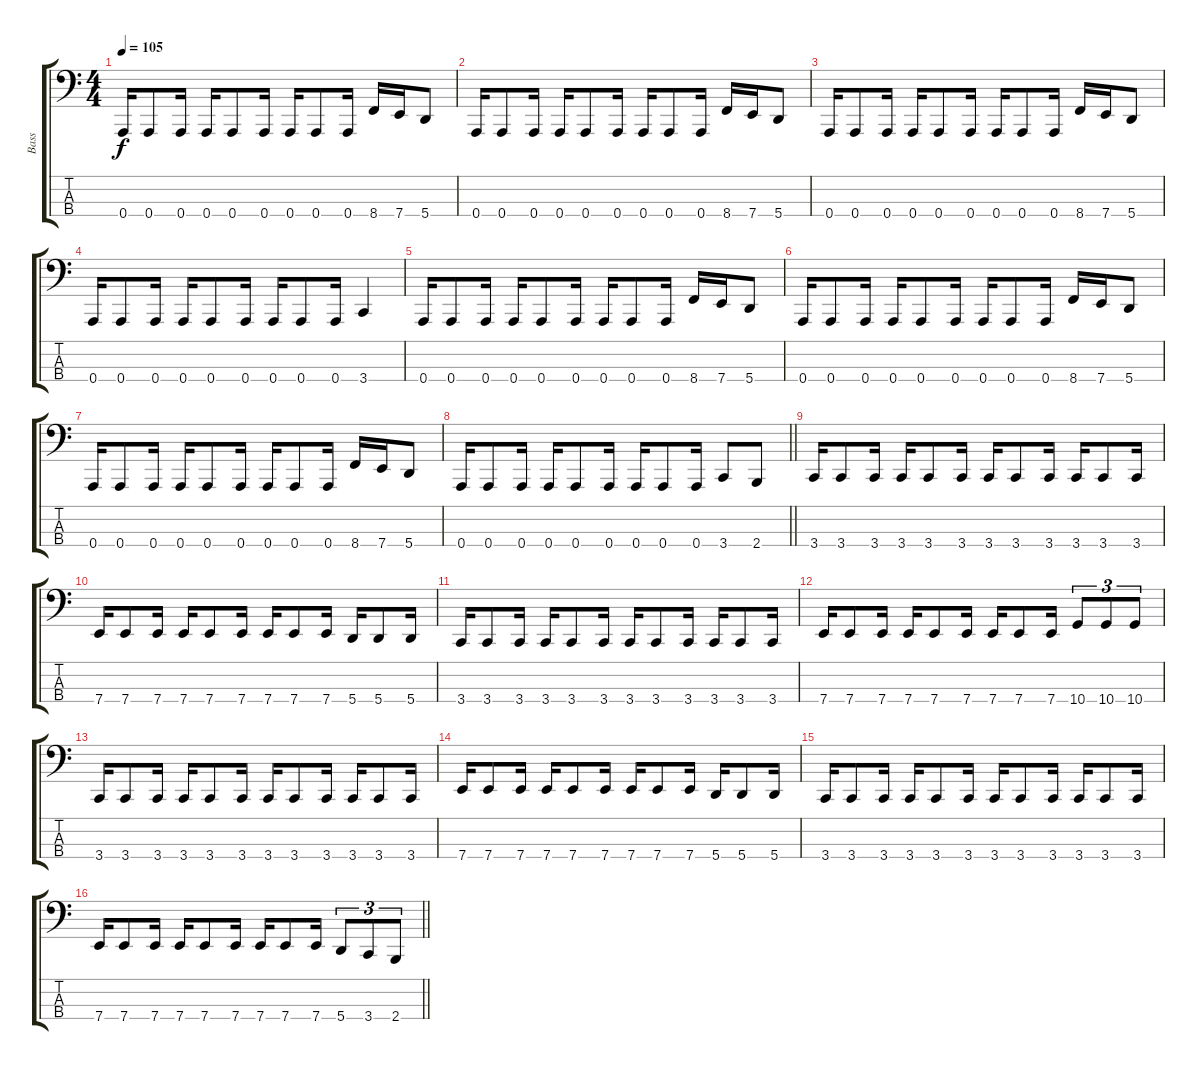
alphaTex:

\track ("Bass" "Bass") {instrument electricbassfinger}
\staff {score tabs}
\tuning (C2 G1 D1 A0) {hide}
\ts (4 4)
\tempo 105
\clef f4
\ks c
0.4.16{dy f} 0.4.8 0.4.16 0.4.16 0.4.8 0.4.16 0.4.16 0.4.8 0.4.16 8.4.16 7.4.16 5.4.8 |
0.4.16 0.4.8 0.4.16 0.4.16 0.4.8 0.4.16 0.4.16 0.4.8 0.4.16 8.4.16 7.4.16 5.4.8 |
0.4.16 0.4.8 0.4.16 0.4.16 0.4.8 0.4.16 0.4.16 0.4.8 0.4.16 8.4.16 7.4.16 5.4.8 |
0.4.16 0.4.8 0.4.16 0.4.16 0.4.8 0.4.16 0.4.16 0.4.8 0.4.16 3.4.4 |
0.4.16 0.4.8 0.4.16 0.4.16 0.4.8 0.4.16 0.4.16 0.4.8 0.4.16 8.4.16 7.4.16 5.4.8 |
0.4.16 0.4.8 0.4.16 0.4.16 0.4.8 0.4.16 0.4.16 0.4.8 0.4.16 8.4.16 7.4.16 5.4.8 |
0.4.16 0.4.8 0.4.16 0.4.16 0.4.8 0.4.16 0.4.16 0.4.8 0.4.16 8.4.16 7.4.16 5.4.8 |
\barLineRight lightlight
0.4.16 0.4.8 0.4.16 0.4.16 0.4.8 0.4.16 0.4.16 0.4.8 0.4.16 3.4.8 2.4.8 |
3.4.16 3.4.8 3.4.16 3.4.16 3.4.8 3.4.16 3.4.16 3.4.8 3.4.16 3.4.16 3.4.8 3.4.16 |
7.4.16 7.4.8 7.4.16 7.4.16 7.4.8 7.4.16 7.4.16 7.4.8 7.4.16 5.4.16 5.4.8 5.4.16 |
3.4.16 3.4.8 3.4.16 3.4.16 3.4.8 3.4.16 3.4.16 3.4.8 3.4.16 3.4.16 3.4.8 3.4.16 |
7.4.16 7.4.8 7.4.16 7.4.16 7.4.8 7.4.16 7.4.16 7.4.8 7.4.16 10.4.8{tu (3 2)} 10.4.8{tu (3 2)} 10.4.8{tu (3 2)} |
3.4.16 3.4.8 3.4.16 3.4.16 3.4.8 3.4.16 3.4.16 3.4.8 3.4.16 3.4.16 3.4.8 3.4.16 |
7.4.16 7.4.8 7.4.16 7.4.16 7.4.8 7.4.16 7.4.16 7.4.8 7.4.16 5.4.16 5.4.8 5.4.16 |
3.4.16 3.4.8 3.4.16 3.4.16 3.4.8 3.4.16 3.4.16 3.4.8 3.4.16 3.4.16 3.4.8 3.4.16 |
\barLineRight lightlight
7.4.16 7.4.8 7.4.16 7.4.16 7.4.8 7.4.16 7.4.16 7.4.8 7.4.16 5.4.8{tu (3 2)} 3.4.8{tu (3 2)} 2.4.8{tu (3 2)}
